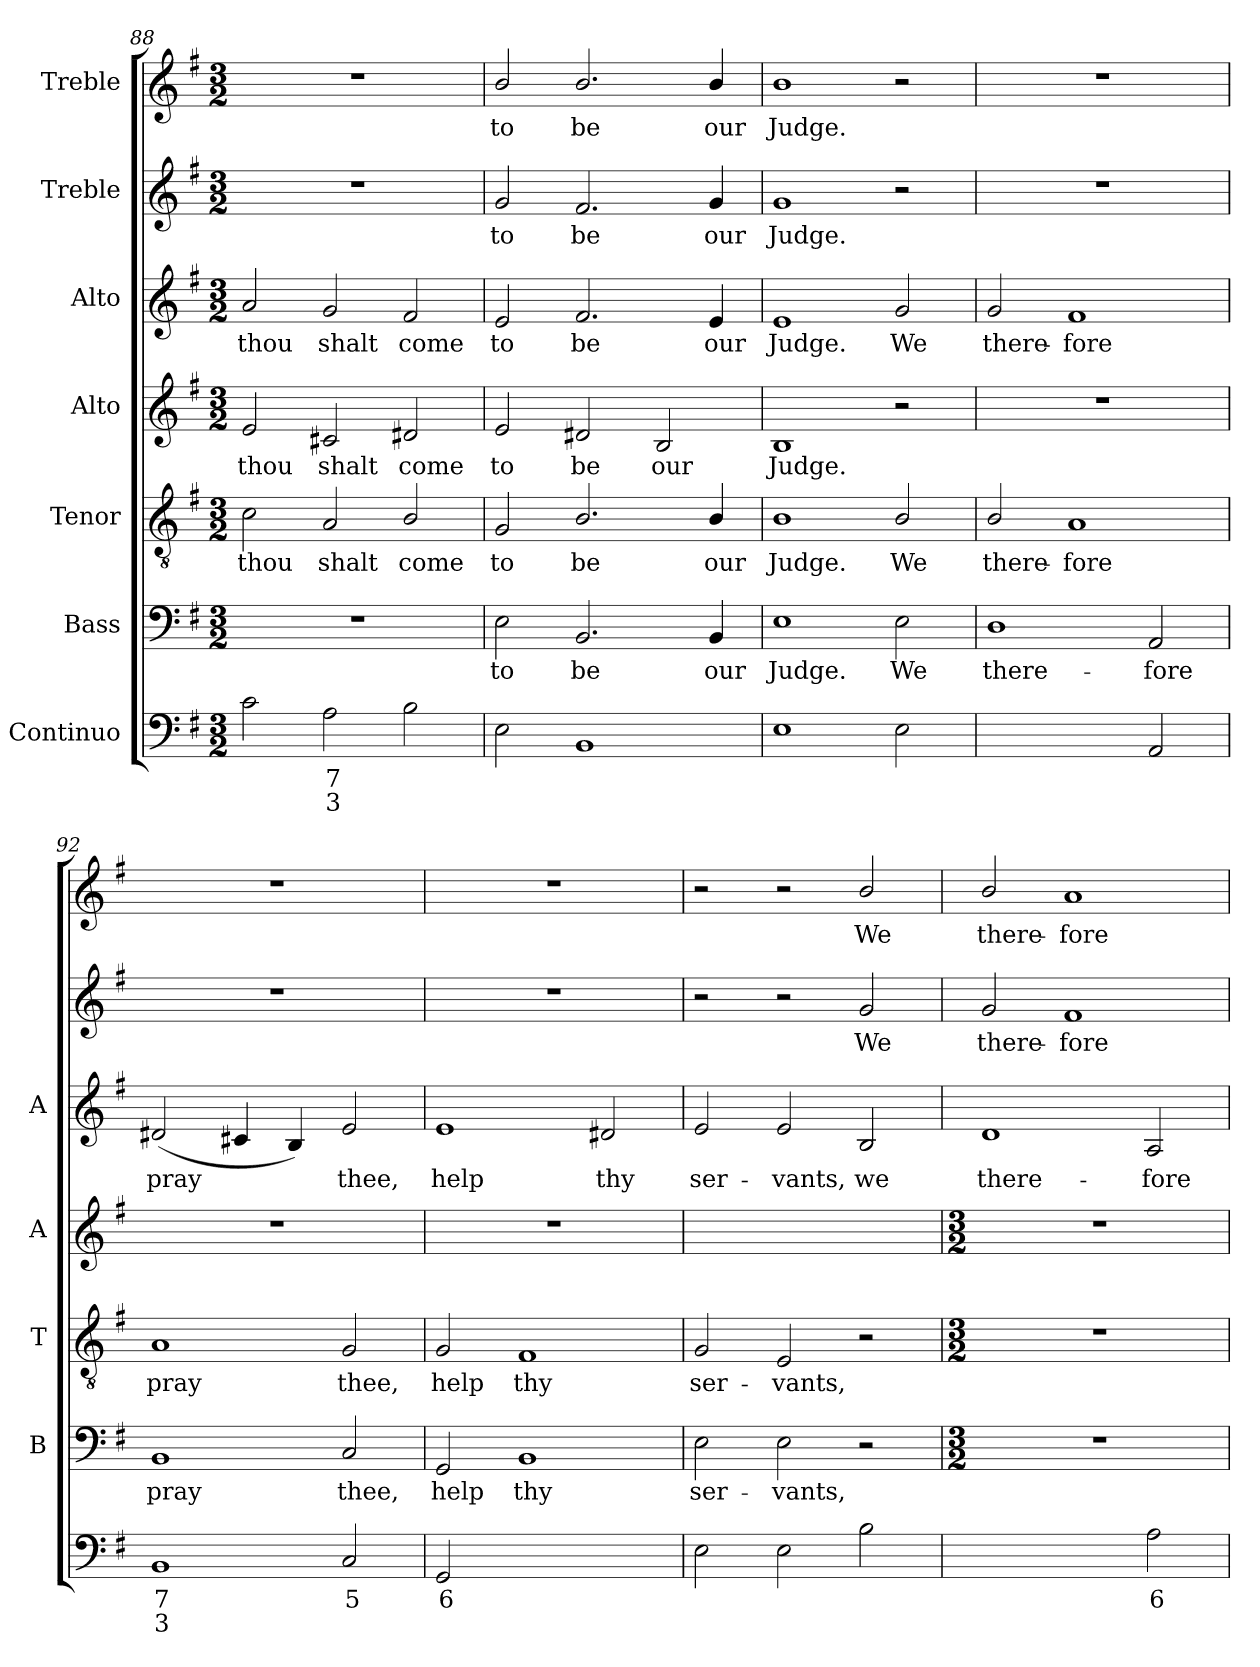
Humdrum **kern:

**kern	**text	**text	**kern	**text	**kern	**text	**kern	**text	**kern	**text	**kern	**text	**kern	**text
*part7	*part7	*part7	*part6	*part6	*part5	*part5	*part4	*part4	*part3	*part3	*part2	*part2	*part1	*part1
*staff7	*staff7	*staff7	*staff6	*staff6	*staff5	*staff5	*staff4	*staff4	*staff3	*staff3	*staff2	*staff2	*staff1	*staff1
*I"Continuo	*	*	*I"Bass	*	*I"Tenor	*	*I"Alto	*	*I"Alto	*	*I"Treble	*	*I"Treble	*
*	*	*	*I'B	*	*I'T	*	*I'A	*	*I'A	*	*	*	*	*
!!LO:LB:g=z
*clefF4	*	*	*clefF4	*	*clefGv2	*	*clefG2	*	*clefG2	*	*clefG2	*	*clefG2	*
*k[f#]	*	*	*k[f#]	*	*k[f#]	*	*k[f#]	*	*k[f#]	*	*k[f#]	*	*k[f#]	*
*G:	*	*	*G:	*	*G:	*	*G:	*	*G:	*	*G:	*	*G:	*
*M3/2	*	*	*M3/2	*	*M3/2	*	*M3/2	*	*M3/2	*	*M3/2	*	*M3/2	*
=88	=88	=88	=88	=88	=88	=88	=88	=88	=88	=88	=88	=88	=88	=88
!	!	!	!LO:N:vis=1	!	!	!LO:LY:b	!	!LO:LY:b	!	!LO:LY:b	!LO:N:vis=1	!	!LO:N:vis=1	!
2c	.	.	1.r	.	2c	thou	2e	thou	2a	thou	1.r	.	1.r	.
!	!LO:LY:b	!LO:LY:b	!	!	!	!LO:LY:b	!	!LO:LY:b	!	!LO:LY:b	!	!	!	!
2A	7	3	.	.	2A	shalt	2c#X	shalt	2g	shalt	.	.	.	.
!	!	!	!	!	!	!LO:LY:b	!	!LO:LY:b	!	!LO:LY:b	!	!	!	!
2B	.	.	.	.	2B/	come	2d#X	come	2f#	come	.	.	.	.
=89	=89	=89	=89	=89	=89	=89	=89	=89	=89	=89	=89	=89	=89	=89
!	!	!	!	!LO:LY:b	!	!LO:LY:b	!	!LO:LY:b	!	!LO:LY:b	!	!LO:LY:b	!	!LO:LY:b
2E	.	.	2E	to	2G	to	2e	to	2e	to	2g	to	2b/	to
!	!	!	!	!LO:LY:b	!	!LO:LY:b	!	!LO:LY:b	!	!LO:LY:b	!	!LO:LY:b	!	!LO:LY:b
1BB	.	.	2.BB	be	2.B/	be	2d#X	be	2.f#	be	2.f#	be	2.b/	be
!	!	!	!	!	!	!	!	!LO:LY:b	!	!	!	!	!	!
.	.	.	.	.	.	.	2B	our	.	.	.	.	.	.
!	!	!	!	!LO:LY:b	!	!LO:LY:b	!	!	!	!LO:LY:b	!	!LO:LY:b	!	!LO:LY:b
.	.	.	4BB	our	4B/	our	.	.	4e	our	4g	our	4b/	our
=90	=90	=90	=90	=90	=90	=90	=90	=90	=90	=90	=90	=90	=90	=90
!	!	!	!	!LO:LY:b	!	!LO:LY:b	!	!LO:LY:b	!	!LO:LY:b	!	!LO:LY:b	!	!LO:LY:b
1E	.	.	1E	Judge.	1B	Judge.	1B	Judge.	1e	Judge.	1g	Judge.	1b	Judge.
!	!	!	!	!LO:LY:b	!	!LO:LY:b	!	!	!	!LO:LY:b	!	!	!	!
2E	.	.	2E	We	2B/	We	2r	.	2g	We	2r	.	2r	.
=91	=91	=91	=91	=91	=91	=91	=91	=91	=91	=91	=91	=91	=91	=91
!	!LO:LY:b	!LO:LY:b	!	!LO:LY:b	!	!LO:LY:b	!LO:N:vis=1	!	!	!LO:LY:b	!LO:N:vis=1	!	!LO:N:vis=1	!
[2Dyy	6	4	1D	there-	2B/	there-	1.r	.	2g	there-	1.r	.	1.r	.
!	!LO:LY:b	!LO:LY:b	!	!	!	!LO:LY:b	!	!	!	!LO:LY:b	!	!	!	!
2Dyy]	5	3	.	.	1A	-fore	.	.	1f#	-fore	.	.	.	.
!	!	!	!	!LO:LY:b	!	!	!	!	!	!	!	!	!	!
2AA	.	.	2AA	-fore	.	.	.	.	.	.	.	.	.	.
=92	=92	=92	=92	=92	=92	=92	=92	=92	=92	=92	=92	=92	=92	=92
!	!LO:LY:b	!LO:LY:b	!	!LO:LY:b	!	!LO:LY:b	!LO:N:vis=1	!	!	!LO:LY:b	!LO:N:vis=1	!	!LO:N:vis=1	!
1BB	7	3	1BB	pray	1A	pray	1.r	.	(<2d#X	pray	1.r	.	1.r	.
.	.	.	.	.	.	.	.	.	4c#X	.	.	.	.	.
.	.	.	.	.	.	.	.	.	4B)	.	.	.	.	.
!	!LO:LY:b	!	!	!LO:LY:b	!	!LO:LY:b	!	!	!	!LO:LY:b	!	!	!	!
2C	5	.	2C	thee,	2G	thee,	.	.	2e	thee,	.	.	.	.
=93	=93	=93	=93	=93	=93	=93	=93	=93	=93	=93	=93	=93	=93	=93
!	!LO:LY:b	!	!	!LO:LY:b	!	!LO:LY:b	!LO:N:vis=1	!	!	!LO:LY:b	!LO:N:vis=1	!	!LO:N:vis=1	!
2GG	6	.	2GG	help	2G	help	1.r	.	1e	help	1.r	.	1.r	.
!	!LO:LY:b	!	!	!LO:LY:b	!	!LO:LY:b	!	!	!	!	!	!	!	!
[2BByy	4	.	1BB	thy	1F#	thy	.	.	.	.	.	.	.	.
!	!LO:LY:b	!	!	!	!	!	!	!	!	!LO:LY:b	!	!	!	!
2BByy]	3	.	.	.	.	.	.	.	2d#X	thy	.	.	.	.
=94	=94	=94	=94	=94	=94	=94	=94	=94	=94	=94	=94	=94	=94	=94
!	!	!	!	!LO:LY:b	!	!LO:LY:b	!LO:N:vis=1	!	!	!LO:LY:b	!	!	!	!
2E	.	.	2E	ser-	2G	ser-	1.ryy	.	2e	ser-	2r	.	2r	.
!	!	!	!	!LO:LY:b	!	!LO:LY:b	!	!	!	!LO:LY:b	!	!	!	!
2E	.	.	2E	-vants,	2E	-vants,	.	.	2e	-vants,	2r	.	2r	.
!	!	!	!	!	!	!	!	!	!	!LO:LY:b	!	!LO:LY:b	!	!LO:LY:b
2B	.	.	2r	.	2r	.	.	.	2B	we	2g	We	2b/	We
!!LO:LB:g=z
=95	=95	=95	=95	=95	=95	=95	=95	=95	=95	=95	=95	=95	=95	=95
*	*	*	*M3/2	*	*M3/2	*	*M3/2	*	*	*	*	*	*	*
!	!LO:LY:b	!LO:LY:b	!	!	!	!	!	!	!	!LO:LY:b	!	!LO:LY:b	!	!LO:LY:b
[2dyy	6	4	1.r	.	1.r	.	1.r	.	1d	there-	2g	there-	2b/	there-
!	!LO:LY:b	!LO:LY:b	!	!	!	!	!	!	!	!	!	!LO:LY:b	!	!LO:LY:b
2dyy]	5	3	.	.	.	.	.	.	.	.	1f#	-fore	1a	-fore
!	!LO:LY:b	!	!	!	!	!	!	!	!	!LO:LY:b	!	!	!	!
2A	6	.	.	.	.	.	.	.	2A	-fore	.	.	.	.
=	=	=	=	=	=	=	=	=	=	=	=	=	=	=
*-	*-	*-	*-	*-	*-	*-	*-	*-	*-	*-	*-	*-	*-	*-
